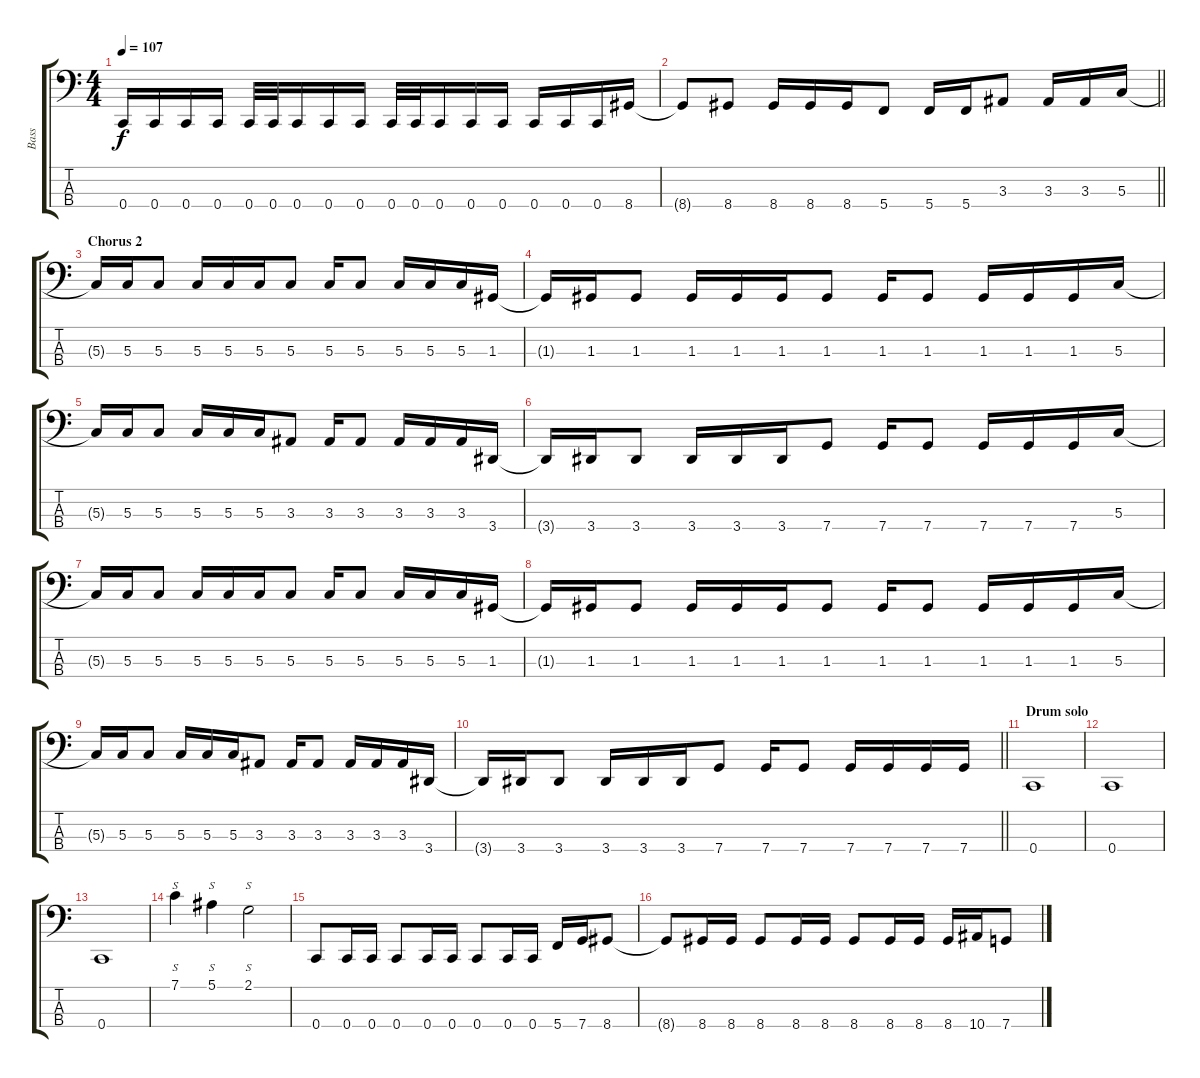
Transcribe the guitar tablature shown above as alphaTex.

\track ("Bass" "Bass") {instrument electricbassfinger}
\staff {score tabs}
\tuning (F2 C2 G1 C1) {hide}
\ts (4 4)
\tempo 107
\clef f4
\ks c
0.4{t}.16{dy f} 0.4.16 0.4.16 0.4.16 0.4.32 0.4.32 0.4.16 0.4.16 0.4.16 0.4.32 0.4.32 0.4.16 0.4.16 0.4.16 0.4.16 0.4.16 0.4.16 8.4.16 |
\barLineRight lightlight
8.4{t}.8 8.4.8 8.4.16 8.4.16 8.4.16 5.4.8 5.4.16 5.4.16 3.3.8 3.3.16 3.3.16 5.3.16 |
\section ("" "Chorus 2")
5.3{t}.16 5.3.16 5.3.8 5.3.16 5.3.16 5.3.16 5.3.8 5.3.16 5.3.8 5.3.16 5.3.16 5.3.16 1.3.16 |
1.3{t}.16 1.3.16 1.3.8 1.3.16 1.3.16 1.3.16 1.3.8 1.3.16 1.3.8 1.3.16 1.3.16 1.3.16 5.3.16 |
5.3{t}.16 5.3.16 5.3.8 5.3.16 5.3.16 5.3.16 3.3.8 3.3.16 3.3.8 3.3.16 3.3.16 3.3.16 3.4.16 |
3.4{t}.16 3.4.16 3.4.8 3.4.16 3.4.16 3.4.16 7.4.8 7.4.16 7.4.8 7.4.16 7.4.16 7.4.16 5.3.16 |
5.3{t}.16 5.3.16 5.3.8 5.3.16 5.3.16 5.3.16 5.3.8 5.3.16 5.3.8 5.3.16 5.3.16 5.3.16 1.3.16 |
1.3{t}.16 1.3.16 1.3.8 1.3.16 1.3.16 1.3.16 1.3.8 1.3.16 1.3.8 1.3.16 1.3.16 1.3.16 5.3.16 |
5.3{t}.16 5.3.16 5.3.8 5.3.16 5.3.16 5.3.16 3.3.8 3.3.16 3.3.8 3.3.16 3.3.16 3.3.16 3.4.16 |
\barLineRight lightlight
3.4{t}.16 3.4.16 3.4.8 3.4.16 3.4.16 3.4.16 7.4.8 7.4.16 7.4.8 7.4.16 7.4.16 7.4.16 7.4.16 |
\section ("" "Drum solo")
0.4.1 |
0.4.1 |
0.4.1 |
7.1.4{s} 5.1.4{s} 2.1.2{s} |
0.4.8 0.4.16 0.4.16 0.4.8 0.4.16 0.4.16 0.4.8 0.4.16 0.4.16 5.4.16 7.4.16 8.4.8 |
8.4{t}.8 8.4.16 8.4.16 8.4.8 8.4.16 8.4.16 8.4.8 8.4.16 8.4.16 8.4.16 10.4.16 7.4.8
